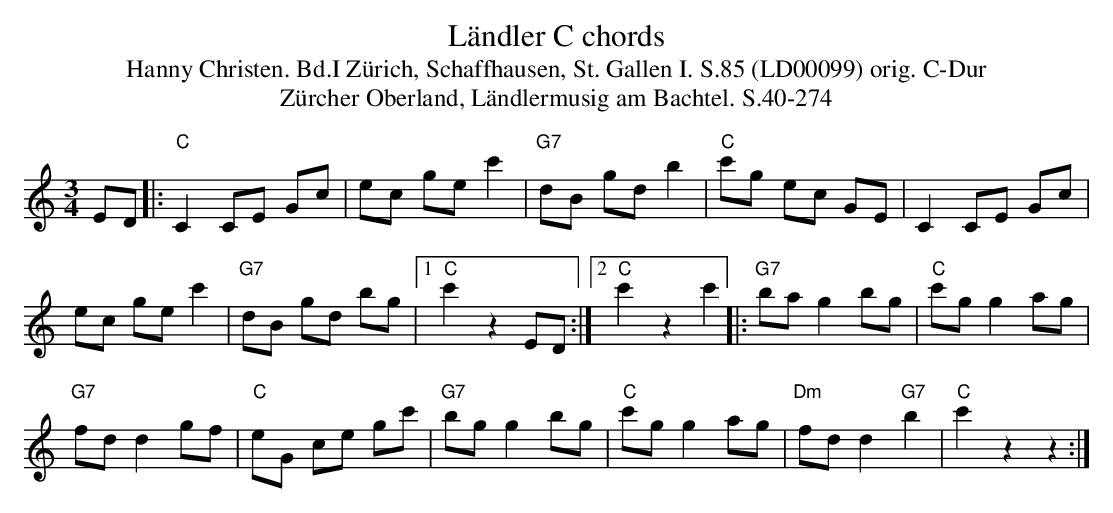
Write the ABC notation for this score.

X:1
T: L\"andler C chords
T:Hanny Christen. Bd.I Zürich, Schaffhausen, St. Gallen I. S.85 (LD00099) orig. C-Dur
T: Z\"urcher Oberland, L\"andlermusig am Bachtel. S.40-274
M:3/4
L:1/8
K:C %%MIDI gchordon
ED |: "C"C2CE Gc | ec gec'2 | "G7"dB gd b2 | "C"c'g ec GE | C2CE Gc |
ec gec'2 | "G7"dB gd bg |1 "C"c'2z2ED :|2 "C"c'2z2c'2 |: "G7"bag2bg | "C"c'gg2ag |
"G7"fdd2gf | "C"eG ce gc' | "G7"bgg2bg | "C"c'gg2ag | "Dm"fdd2"G7"b2 | "C"c'2z2z2 :|
